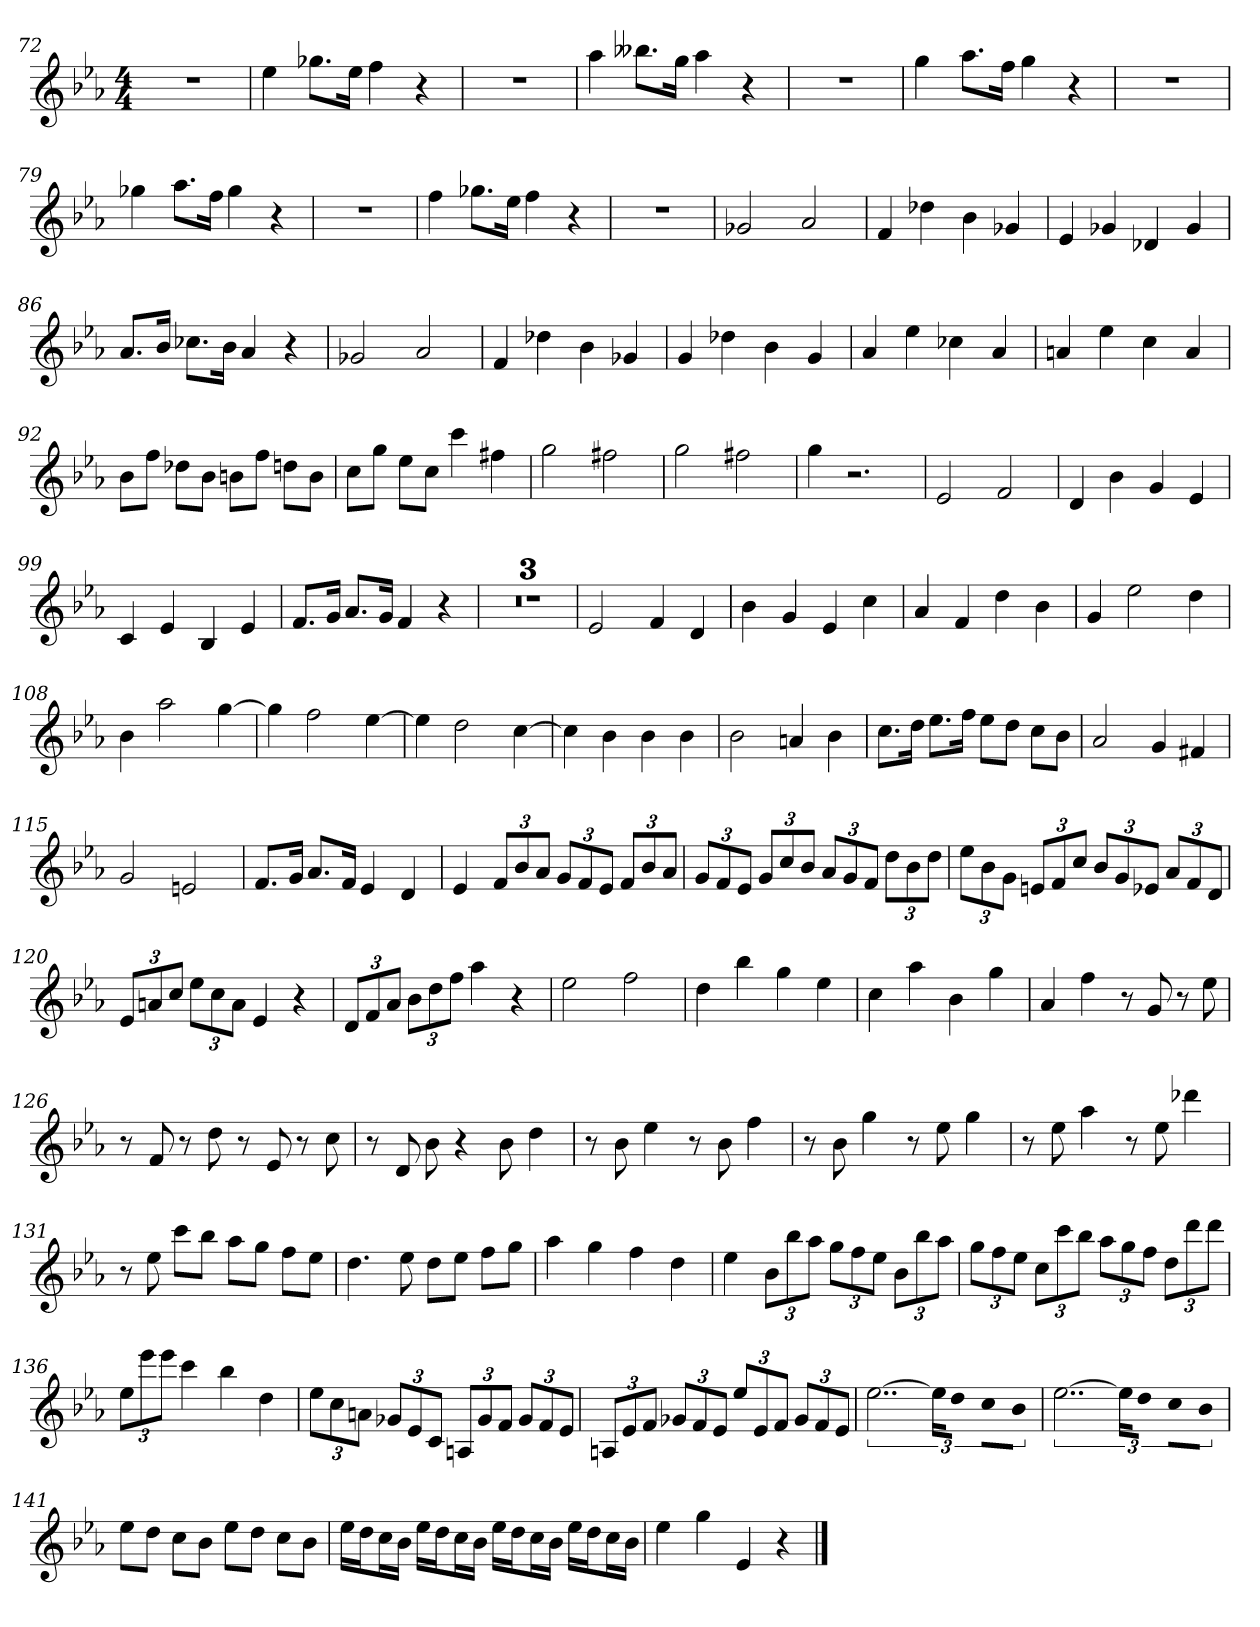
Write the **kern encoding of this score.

**kern
*part1
*staff1
*k[b-e-a-]
*E-:
*M4/4
=72
1r
=73
4ee-
8.gg-XL
16ee-Jk
4ff
4r
=74
1r
=75
4aa-
8.bb--XL
16ggJk
4aa-
4r
=76
1r
=77
4gg
8.aa-L
16ffJk
4gg
4r
=78
1r
=79
4gg-X
8.aa-L
16ffJk
4gg-
4r
=80
1r
=81
4ff
8.gg-XL
16ee-Jk
4ff
4r
=82
1r
=83
2g-X
2a-
=84
4f
4dd-X
4b-
4g-X
=85
4e-
4g-X
4d-X
4g-
=86
8.a-L
16b-Jk
8.cc-XL
16b-Jk
4a-
4r
=87
2g-X
2a-
=88
4f
4dd-X
4b-
4g-X
=89
4g
4dd-X
4b-
4g
=90
4a-
4ee-
4cc-X
4a-
=91
4an
4ee-
4cc
4a
=92
8b-L
8ffJ
8dd-XL
8b-J
8bnL
8ffJ
8ddnL
8bJ
=93
8ccL
8ggJ
8ee-L
8ccJ
4ccc
4ff#X
=94
2gg
2ff#X
=95
2gg
2ff#X
=96
4gg
2.r
=97
2e-
2f
=98
4d
4b-
4g
4e-
=99
4c
4e-
4B-
4e-
=100
8.fL
16gJk
8.a-L
16gJk
4f
4r
=101
1r
=102
1r
=103
1r
=104
2e-
4f
4d
=105
4b-
4g
4e-
4cc
=106
4a-
4f
4dd
4b-
=107
4g
2ee-
4dd
=108
4b-
2aa-
[4gg
=109
4gg]
2ff
[4ee-
=110
4ee-]
2dd
[4cc
=111
4cc]
4b-
4b-
4b-
=112
2b-
4an
4b-
=113
8.ccL
16ddJk
8.ee-L
16ffJk
8ee-L
8ddJ
8ccL
8b-J
=114
2a-
4g
4f#X
=115
2g
2en
=116
8.fL
16gJk
8.a-L
16fJk
4e-
4d
=117
4e-
12fL
12b-
12a-J
12gL
12f
12e-J
12fL
12b-
12a-J
=118
12gL
12f
12e-J
12gL
12cc
12b-J
12a-L
12g
12fJ
12ddL
12b-
12ddJ
=119
12ee-L
12b-
12gJ
12enL
12f
12ccJ
12b-L
12g
12e-XJ
12a-L
12f
12dJ
=120
12e-L
12an
12ccJ
12ee-L
12cc
12aJ
4e-
4r
=121
12dL
12f
12a-J
12b-L
12dd
12ffJ
4aa-
4r
=122
2ee-
2ff
=123
4dd
4bb-
4gg
4ee-
=124
4cc
4aa-
4b-
4gg
=125
4a-
4ff
8r
8g
8r
8ee-
=126
8r
8f
8r
8dd
8r
8e-
8r
8cc
=127
8r
8d
8b-
4r
8b-
4dd
=128
8r
8b-
4ee-
8r
8b-
4ff
=129
8r
8b-
4gg
8r
8ee-
4gg
=130
8r
8ee-
4aa-
8r
8ee-
4ddd-X
=131
8r
8ee-
8cccL
8bb-J
8aa-L
8ggJ
8ffL
8ee-J
=132
4.dd
8ee-
8ddL
8ee-J
8ffL
8ggJ
=133
4aa-
4gg
4ff
4dd
=134
4ee-
12b-L
12bb-
12aa-J
12ggL
12ff
12ee-J
12b-L
12bb-
12aa-J
=135
12ggL
12ff
12ee-J
12ccL
12ccc
12bb-J
12aa-L
12gg
12ffJ
12ddL
12ddd
12dddJ
=136
12ee-L
12eee-
12eee-J
4ccc
4bb-
4dd
=137
12ee-L
12cc
12anJ
12g-XL
12e-
12cJ
12AnL
12g-
12fJ
12g-L
12f
12e-J
=138
12AnL
12e-
12fJ
12g-XL
12f
12e-J
12ee-L
12e-
12fJ
12g-L
12f
12e-J
=139
[3..ee-
24ee-KL]
8ddJ
8ccL
8b-J
=140
[3..ee-
24ee-KL]
8ddJ
8ccL
8b-J
=141
8ee-L
8ddJ
8ccL
8b-J
8ee-L
8ddJ
8ccL
8b-J
=142
16ee-LL
16ddJ
16ccL
16b-JJ
16ee-LL
16ddJ
16ccL
16b-JJ
16ee-LL
16ddJ
16ccL
16b-JJ
16ee-LL
16ddJ
16ccL
16b-JJ
=143
4ee-
4gg
4e-
4r
==
*-
